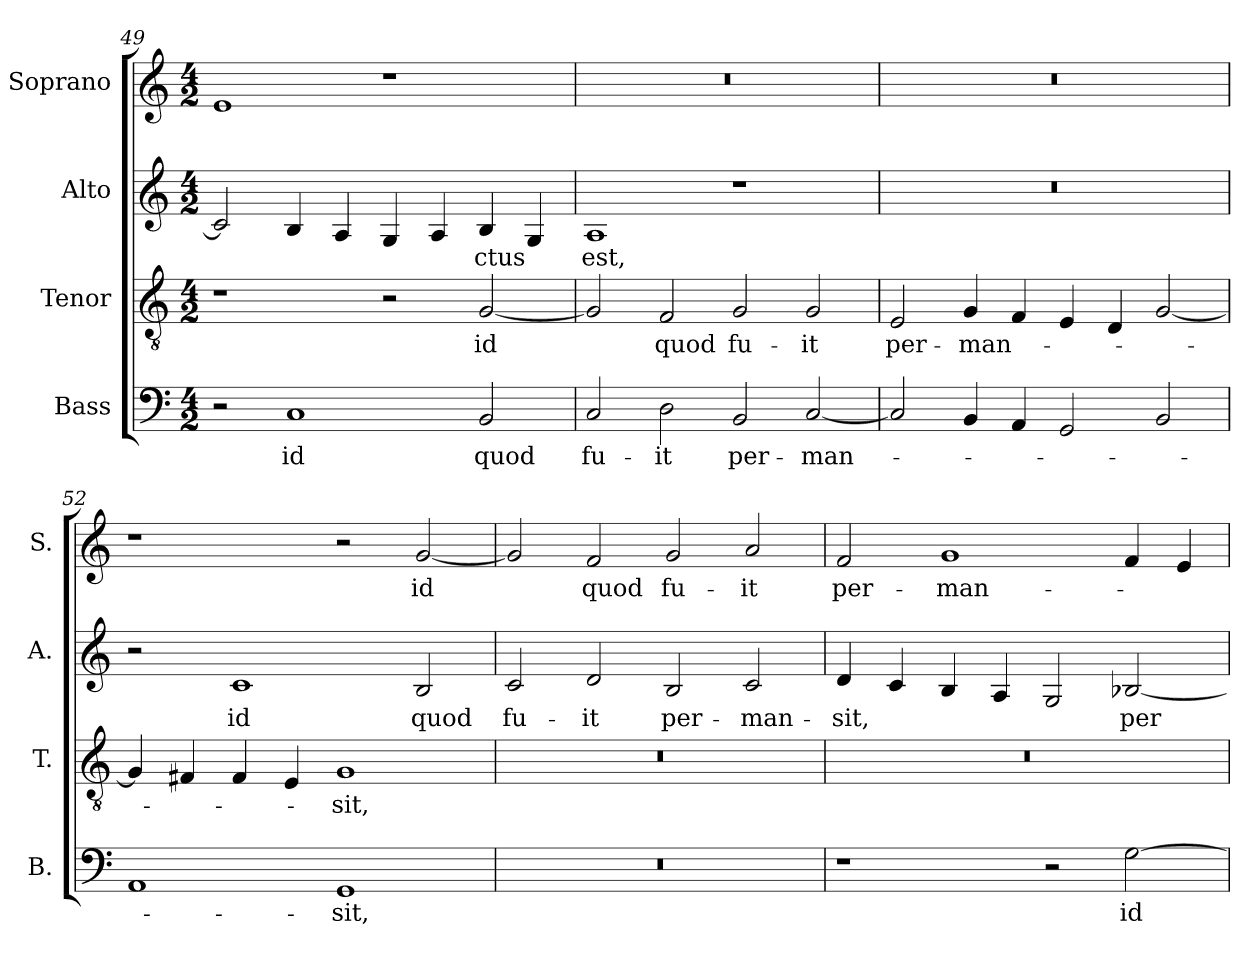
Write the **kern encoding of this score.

**kern	**text	**kern	**text	**kern	**text	**kern	**text
*part4	*part4	*part3	*part3	*part2	*part2	*part1	*part1
*staff4	*staff4	*staff3	*staff3	*staff2	*staff2	*staff1	*staff1
*I"Bass	*	*I"Tenor	*	*I"Alto	*	*I"Soprano	*
*I'B.	*	*I'T.	*	*I'A.	*	*I'S.	*
*clefF4	*	*clefGv2	*	*clefG2	*	*clefG2	*
*	*	*ITrd7c12	*	*	*	*	*
*k[]	*	*k[]	*	*k[]	*	*k[]	*
*C:	*	*C:	*	*C:	*	*C:	*
*M4/2	*	*M4/2	*	*M4/2	*	*M4/2	*
=49	=49	=49	=49	=49	=49	=49	=49
2r	.	1r	.	2ci/]	.	1ei	.
!	!LO:LY:b:color=#000000	!	!	!	!	!	!
1Ci	id	.	.	4Bi/	.	.	.
.	.	.	.	4Ai/	.	.	.
.	.	2r	.	4Gi/	.	1r	.
.	.	.	.	4Ai/	.	.	.
!	!LO:LY:b:color=#000000	!	!	!	!	!	!
!	!	!	!LO:LY:b:color=#000000	!	!	!	!
!	!	!	!	!	!LO:LY:b:color=#000000	!	!
2BBi/	quod	[2GGi/	id	4Bi/	-ctus	.	.
.	.	.	.	4Gi/	.	.	.
=50	=50	=50	=50	=50	=50	=50	=50
!	!LO:LY:b:color=#000000	!	!	!	!	!	!
!	!	!	!	!	!LO:LY:b:color=#000000	!LO:N:vis=1	!
2Ci/	fu-	2GGi/]	.	1Ai	est,	0r	.
!	!LO:LY:b:color=#000000	!	!	!	!	!	!
!	!	!	!LO:LY:b:color=#000000	!	!	!	!
2Di\	-it	2FFi/	quod	.	.	.	.
!	!LO:LY:b:color=#000000	!	!	!	!	!	!
!	!	!	!LO:LY:b:color=#000000	!	!	!	!
2BBi/	per-	2GGi/	fu-	1r	.	.	.
!	!LO:LY:b:color=#000000	!	!	!	!	!	!
!	!	!	!LO:LY:b:color=#000000	!	!	!	!
[2Ci/	-man-	2GGi/	-it	.	.	.	.
=51	=51	=51	=51	=51	=51	=51	=51
!	!	!	!LO:LY:b:color=#000000	!LO:N:vis=1	!	!LO:N:vis=1	!
2Ci/]	.	2EEi/	per-	0r	.	0r	.
!	!	!	!LO:LY:b:color=#000000	!	!	!	!
4BBi/	.	4GGi/	-man-	.	.	.	.
4AAi/	.	4FFi/	.	.	.	.	.
2GGi/	.	4EEi/	.	.	.	.	.
.	.	4DDi/	.	.	.	.	.
2BBi/	.	[2GGi/	.	.	.	.	.
=52	=52	=52	=52	=52	=52	=52	=52
1AAi	.	4GGi/]	.	2r	.	1r	.
.	.	4FF#Xi/	.	.	.	.	.
!	!	!	!	!	!LO:LY:b:color=#000000	!	!
.	.	4FF#i/	.	1ci	id	.	.
.	.	4EEi/	.	.	.	.	.
!	!LO:LY:b:color=#000000	!	!	!	!	!	!
!	!	!	!LO:LY:b:color=#000000	!	!	!	!
1GGi	-sit,	1GGi	-sit,	.	.	2r	.
!	!	!	!	!	!LO:LY:b:color=#000000	!	!
!	!	!	!	!	!	!	!LO:LY:b:color=#000000
.	.	.	.	2Bi/	quod	[2gi/	id
=53	=53	=53	=53	=53	=53	=53	=53
!LO:N:vis=1	!	!LO:N:vis=1	!	!	!	!	!
!	!	!	!	!	!LO:LY:b:color=#000000	!	!
0r	.	0r	.	2ci/	fu-	2gi/]	.
!	!	!	!	!	!LO:LY:b:color=#000000	!	!
!	!	!	!	!	!	!	!LO:LY:b:color=#000000
.	.	.	.	2di/	-it	2fi/	quod
!	!	!	!	!	!LO:LY:b:color=#000000	!	!
!	!	!	!	!	!	!	!LO:LY:b:color=#000000
.	.	.	.	2Bi/	per-	2gi/	fu-
!	!	!	!	!	!LO:LY:b:color=#000000	!	!
!	!	!	!	!	!	!	!LO:LY:b:color=#000000
.	.	.	.	2ci/	-man-	2ai/	-it
!!LO:LB:g=z
=54	=54	=54	=54	=54	=54	=54	=54
!	!	!LO:N:vis=1	!	!	!	!	!
!	!	!	!	!	!LO:LY:b:color=#000000	!	!
!	!	!	!	!	!	!	!LO:LY:b:color=#000000
1r	.	0r	.	4di/	-sit,	2fi/	per-
.	.	.	.	4ci/	.	.	.
!	!	!	!	!	!	!	!LO:LY:b:color=#000000
.	.	.	.	4Bi/	.	1gi	-man-
.	.	.	.	4Ai/	.	.	.
2r	.	.	.	2Gi/	.	.	.
!	!LO:LY:b:color=#000000	!	!	!	!	!	!
!	!	!	!	!	!LO:LY:b:color=#000000	!	!
[2Gi\	id	.	.	[2B-Xi/	per-	4fi/	.
.	.	.	.	.	.	4ei/	.
=	=	=	=	=	=	=	=
*-	*-	*-	*-	*-	*-	*-	*-
